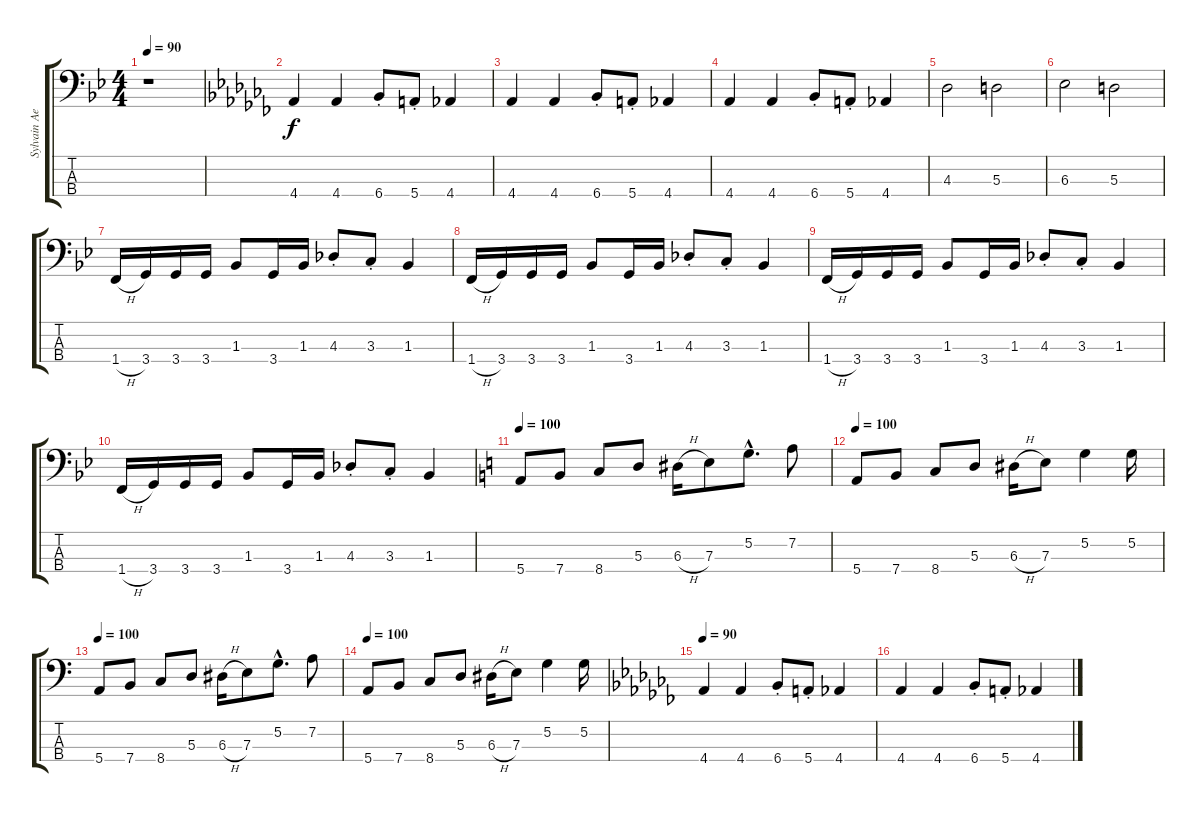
\track ("Sylvain Aertbeliën" "Sylvain Ae") {instrument electricbassfinger}
\staff {score tabs}
\tuning (G2 D2 A1 E1) {hide}
\ts (4 4)
\tempo 90
\clef f4
\ks gminor
r.1{dy f} |
\ks abminor
4.4.4 4.4.4 6.4{st}.8 5.4{st}.8 4.4.4 |
4.4.4 4.4.4 6.4{st}.8 5.4{st}.8 4.4.4 |
4.4.4 4.4.4 6.4{st}.8 5.4{st}.8 4.4.4 |
4.3.2 5.3.2 |
6.3.2 5.3.2 |
\ks gminor
1.4{h}.16 3.4.16 3.4.16 3.4.16 1.3.8 3.4.16 1.3.16 4.3{st}.8 3.3{st}.8 1.3.4 |
1.4{h}.16 3.4.16 3.4.16 3.4.16 1.3.8 3.4.16 1.3.16 4.3{st}.8 3.3{st}.8 1.3.4 |
1.4{h}.16 3.4.16 3.4.16 3.4.16 1.3.8 3.4.16 1.3.16 4.3{st}.8 3.3{st}.8 1.3.4 |
1.4{h}.16 3.4.16 3.4.16 3.4.16 1.3.8 3.4.16 1.3.16 4.3{st}.8 3.3{st}.8 1.3.4 |
\tempo 100
\ks aminor
5.4.8 7.4.8 8.4.8 5.3.8 6.3{h}.16 7.3.8 5.2{hac}.8{d} 7.2.8 |
\tempo 100
5.4.8 7.4.8 8.4.8 5.3.8 6.3{h}.16 7.3.8 5.2.4 5.2.16 |
\tempo 100
5.4.8 7.4.8 8.4.8 5.3.8 6.3{h}.16 7.3.8 5.2{hac}.8{d} 7.2.8 |
\tempo 100
5.4.8 7.4.8 8.4.8 5.3.8 6.3{h}.16 7.3.8 5.2.4 5.2.16 |
\tempo 90
\ks abminor
4.4.4 4.4.4 6.4{st}.8 5.4{st}.8 4.4.4 |
4.4.4 4.4.4 6.4{st}.8 5.4{st}.8 4.4.4
